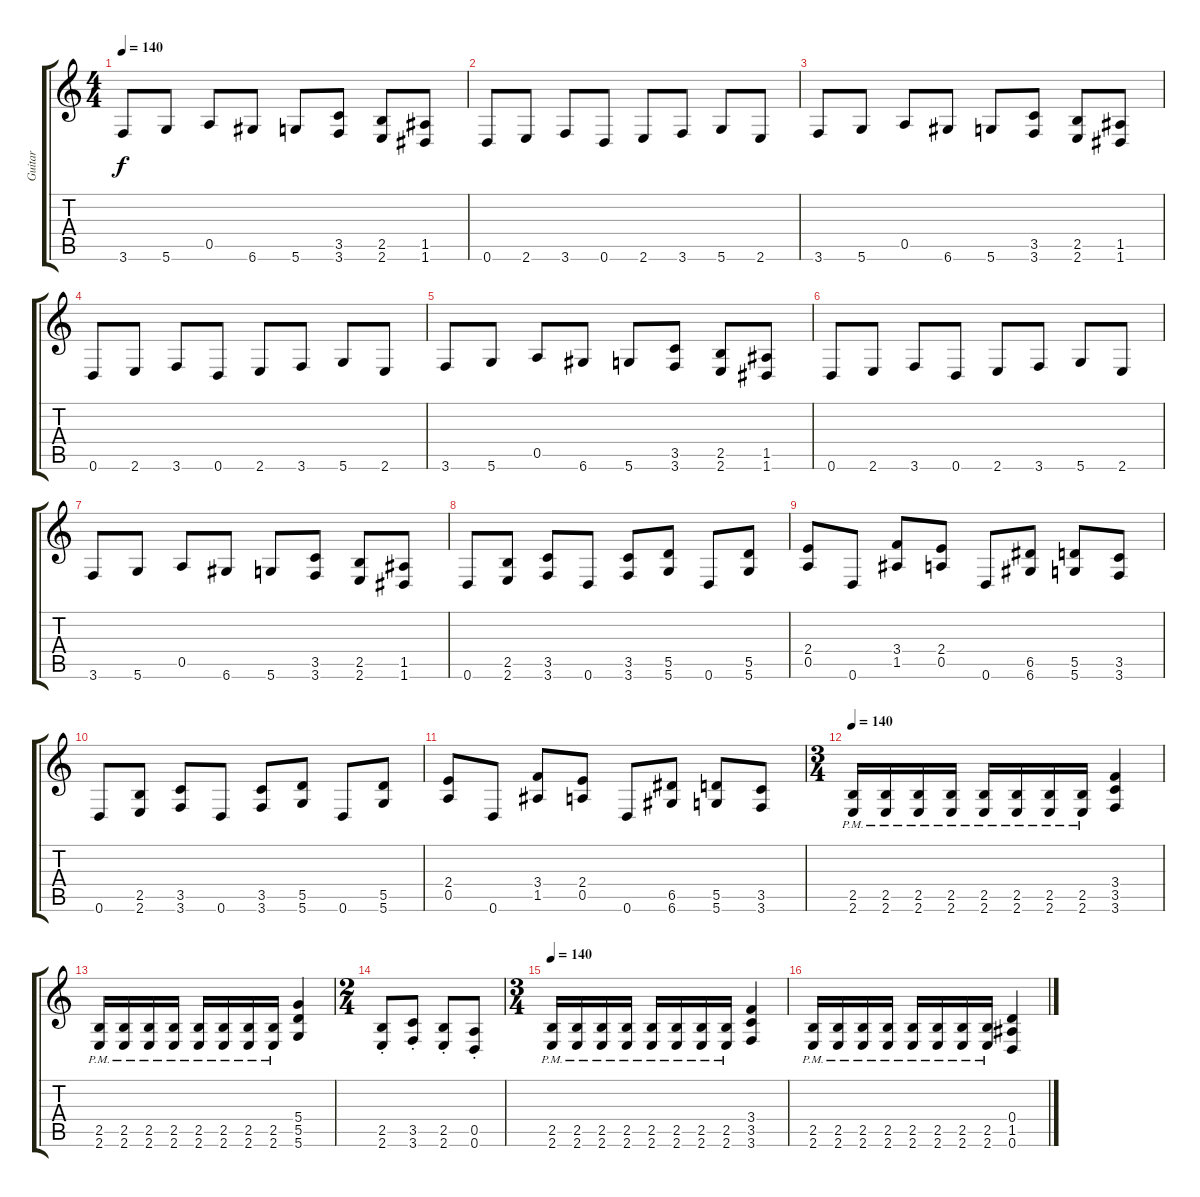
\track ("Guitar" "Guitar") {instrument overdrivenguitar}
\staff {score tabs}
\tuning (E4 B3 G3 D3 A2 D2) {hide}
\ts (4 4)
\tempo 140
\clef g2
\ks aminor
3.6.8{dy f} 5.6.8 0.5.8 6.6.8 5.6.8 (3.5 3.6).8 (2.5 2.6).8 (1.5 1.6).8 |
0.6.8 2.6.8 3.6.8 0.6.8 2.6.8 3.6.8 5.6.8 2.6.8 |
3.6.8 5.6.8 0.5.8 6.6.8 5.6.8 (3.5 3.6).8 (2.5 2.6).8 (1.5 1.6).8 |
0.6.8 2.6.8 3.6.8 0.6.8 2.6.8 3.6.8 5.6.8 2.6.8 |
3.6.8 5.6.8 0.5.8 6.6.8 5.6.8 (3.5 3.6).8 (2.5 2.6).8 (1.5 1.6).8 |
0.6.8 2.6.8 3.6.8 0.6.8 2.6.8 3.6.8 5.6.8 2.6.8 |
3.6.8 5.6.8 0.5.8 6.6.8 5.6.8 (3.5 3.6).8 (2.5 2.6).8 (1.5 1.6).8 |
0.6.8 (2.5 2.6).8 (3.5 3.6).8 0.6.8 (3.5 3.6).8 (5.5 5.6).8 0.6.8 (5.5 5.6).8 |
(2.4 0.5).8 0.6.8 (3.4 1.5).8 (2.4 0.5).8 0.6.8 (6.5 6.6).8 (5.5 5.6).8 (3.5 3.6).8 |
0.6.8 (2.5 2.6).8 (3.5 3.6).8 0.6.8 (3.5 3.6).8 (5.5 5.6).8 0.6.8 (5.5 5.6).8 |
(2.4 0.5).8 0.6.8 (3.4 1.5).8 (2.4 0.5).8 0.6.8 (6.5 6.6).8 (5.5 5.6).8 (3.5 3.6).8 |
\ts (3 4)
\tempo 140
(2.5{pm} 2.6{pm}).16 (2.5{pm} 2.6{pm}).16 (2.5{pm} 2.6{pm}).16 (2.5{pm} 2.6{pm}).16 (2.5{pm} 2.6{pm}).16 (2.5{pm} 2.6{pm}).16 (2.5{pm} 2.6{pm}).16 (2.5{pm} 2.6{pm}).16 (3.4 3.5 3.6).4 |
(2.5{pm} 2.6{pm}).16 (2.5{pm} 2.6{pm}).16 (2.5{pm} 2.6{pm}).16 (2.5{pm} 2.6{pm}).16 (2.5{pm} 2.6{pm}).16 (2.5{pm} 2.6{pm}).16 (2.5{pm} 2.6{pm}).16 (2.5{pm} 2.6{pm}).16 (5.4 5.5 5.6).4 |
\ts (2 4)
(2.5{st} 2.6{st}).8 (3.5{st} 3.6{st}).8 (2.5{st} 2.6{st}).8 (0.5{st} 0.6{st}).8 |
\ts (3 4)
\tempo 140
(2.5{pm} 2.6{pm}).16 (2.5{pm} 2.6{pm}).16 (2.5{pm} 2.6{pm}).16 (2.5{pm} 2.6{pm}).16 (2.5{pm} 2.6{pm}).16 (2.5{pm} 2.6{pm}).16 (2.5{pm} 2.6{pm}).16 (2.5{pm} 2.6{pm}).16 (3.4 3.5 3.6).4 |
(2.5{pm} 2.6{pm}).16 (2.5{pm} 2.6{pm}).16 (2.5{pm} 2.6{pm}).16 (2.5{pm} 2.6{pm}).16 (2.5{pm} 2.6{pm}).16 (2.5{pm} 2.6{pm}).16 (2.5{pm} 2.6{pm}).16 (2.5{pm} 2.6{pm}).16 (0.4 1.5 0.6).4
